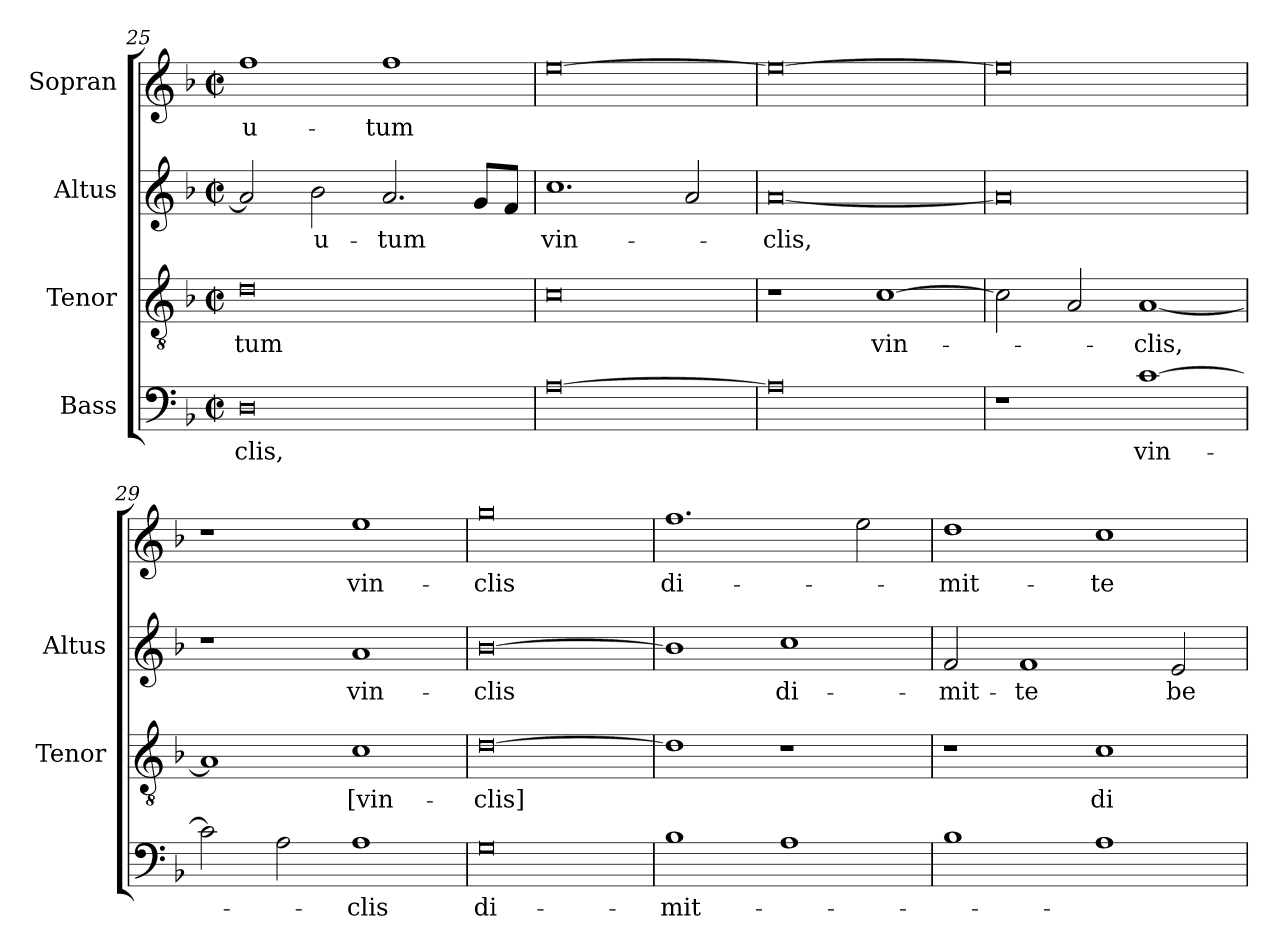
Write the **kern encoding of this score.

**kern	**text	**kern	**text	**kern	**text	**kern	**text
*part4	*part4	*part3	*part3	*part2	*part2	*part1	*part1
*staff4	*staff4	*staff3	*staff3	*staff2	*staff2	*staff1	*staff1
*I"Bass	*	*I"Tenor	*	*I"Altus	*	*I"Sopran	*
*	*	*I'Tenor	*	*I'Altus	*	*	*
*clefF4	*	*clefGv2	*	*clefG2	*	*clefG2	*
*	*	*ITrd7c12	*	*	*	*	*
*k[b-]	*	*k[b-]	*	*k[b-]	*	*k[b-]	*
*F:	*	*F:	*	*F:	*	*F:	*
*M2/2	*	*M2/2	*	*M2/2	*	*M2/2	*
*met(c|)	*	*met(c|)	*	*met(c|)	*	*met(c|)	*
=25	=25	=25	=25	=25	=25	=25	=25
!	!LO:LY:b:color=#000000	!	!	!	!	!	!
!	!	!	!LO:LY:b:color=#000000	!	!	!	!
!	!	!	!	!	!	!	!LO:LY:b:color=#000000
0Di	-clis,	0Di	-tum	2ai/]	.	1ffi	-u-
!	!	!	!	!	!LO:LY:b:color=#000000	!	!
.	.	.	.	2b-i\	-u-	.	.
!	!	!	!	!	!LO:LY:b:color=#000000	!	!
!	!	!	!	!	!	!	!LO:LY:b:color=#000000
.	.	.	.	2.ai/	-tum	1ffi	-tum
.	.	.	.	8gi/L	.	.	.
.	.	.	.	8fi/J	.	.	.
=26	=26	=26	=26	=26	=26	=26	=26
!	!	!	!	!	!LO:LY:b:color=#000000	!	!
[>0Ai	.	0Ci	.	1.cci	vin-	[>0eei	.
.	.	.	.	2ai/	.	.	.
=27	=27	=27	=27	=27	=27	=27	=27
!	!	!	!	!	!LO:LY:b:color=#000000	!	!
0Ai]	.	1r	.	[<0ai	-clis,	0eei_>	.
!	!	!	!LO:LY:b:color=#000000	!	!	!	!
.	.	[>1Ci	vin-	.	.	.	.
=28	=28	=28	=28	=28	=28	=28	=28
1r	.	2Ci\]	.	0ai]	.	0eei]	.
.	.	2AAi/	.	.	.	.	.
!	!LO:LY:b:color=#000000	!	!	!	!	!	!
!	!	!	!LO:LY:b:color=#000000	!	!	!	!
[>1ci	vin-	[<1AAi	-clis,	.	.	.	.
!!LO:LB:g=z
=29	=29	=29	=29	=29	=29	=29	=29
2ci\]	.	1AAi]	.	1r	.	1r	.
2Ai\	.	.	.	.	.	.	.
!	!LO:LY:b:color=#000000	!	!	!	!	!	!
!	!	!	!LO:LY:b:color=#000000	!	!	!	!
!	!	!	!	!	!LO:LY:b:color=#000000	!	!
!	!	!	!	!	!	!	!LO:LY:b:color=#000000
1Ai	-clis	1Ci	[vin-	1ai	vin-	1eei	vin-
=30	=30	=30	=30	=30	=30	=30	=30
!	!LO:LY:b:color=#000000	!	!	!	!	!	!
!	!	!	!LO:LY:b:color=#000000	!	!	!	!
!	!	!	!	!	!LO:LY:b:color=#000000	!	!
!	!	!	!	!	!	!	!LO:LY:b:color=#000000
0Gi	di-	[>0Di	-clis]	[>0b-i	-clis	0ggi	-clis
=31	=31	=31	=31	=31	=31	=31	=31
!	!LO:LY:b:color=#000000	!	!	!	!	!	!
!	!	!	!	!	!	!	!LO:LY:b:color=#000000
1B-i	-mit-	1Di]	.	1b-i]	.	1.ffi	di-
!	!	!	!	!	!LO:LY:b:color=#000000	!	!
1Ai	.	1r	.	1cci	di-	.	.
.	.	.	.	.	.	2eei\	.
=32	=32	=32	=32	=32	=32	=32	=32
!	!	!	!	!	!LO:LY:b:color=#000000	!	!
!	!	!	!	!	!	!	!LO:LY:b:color=#000000
1B-i	.	1r	.	2fi/	-mit-	1ddi	-mit-
!	!	!	!	!	!LO:LY:b:color=#000000	!	!
.	.	.	.	1fi	-te	.	.
!	!	!	!LO:LY:b:color=#000000	!	!	!	!
!	!	!	!	!	!	!	!LO:LY:b:color=#000000
1Ai	.	1Ci	di-	.	.	1cci	-te
!	!	!	!	!	!LO:LY:b:color=#000000	!	!
.	.	.	.	2ei/	be-	.	.
=	=	=	=	=	=	=	=
*-	*-	*-	*-	*-	*-	*-	*-
